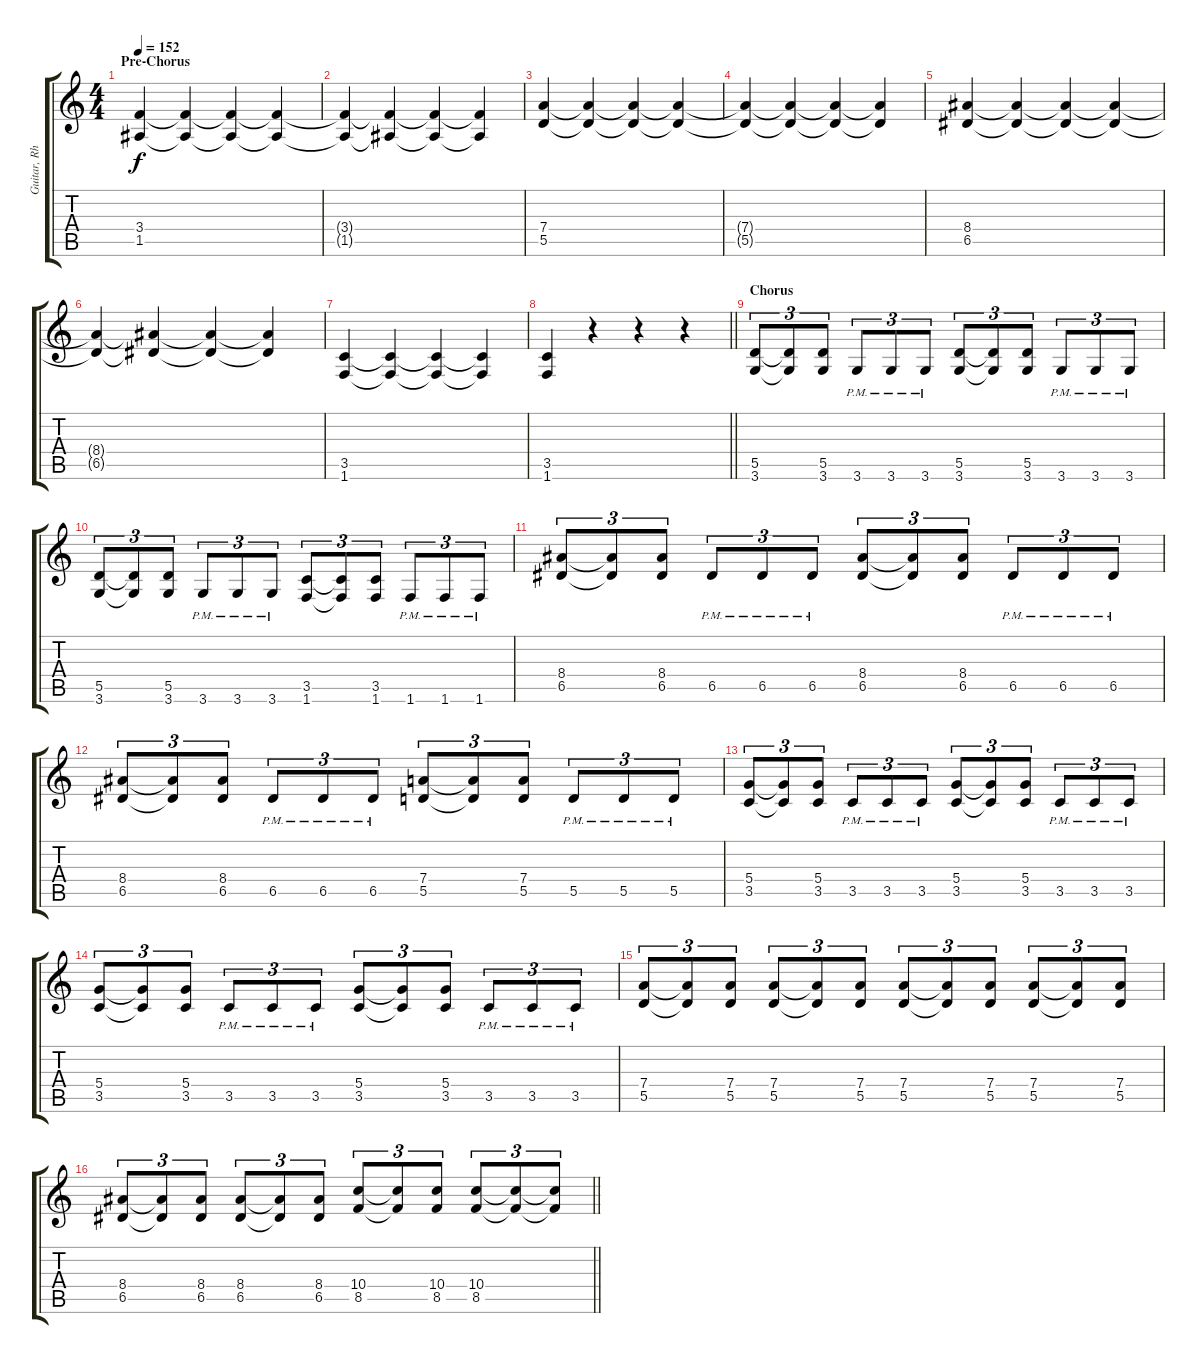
\track ("Guitar, Rhythm" "Guitar, Rh") {instrument overdrivenguitar}
\staff {score tabs}
\tuning (E4 B3 G3 D3 A2 E2) {hide}
\ts (4 4)
\section ("" "Pre-Chorus")
\tempo 152
\clef g2
\ks c
(3.4 1.5).4{dy f} (3.4{t} 1.5{t}).4 (3.4{t} 1.5{t}).4 (3.4{t} 1.5{t}).4 |
(3.4{t} 1.5{t}).4 (3.4{t} 1.5{t}).4 (3.4{t} 1.5{t}).4 (3.4{t} 1.5{t}).4 |
(7.4 5.5).4 (7.4{t} 5.5{t}).4 (7.4{t} 5.5{t}).4 (7.4{t} 5.5{t}).4 |
(7.4{t} 5.5{t}).4 (7.4{t} 5.5{t}).4 (7.4{t} 5.5{t}).4 (7.4{t} 5.5{t}).4 |
(8.4 6.5).4 (8.4{t} 6.5{t}).4 (8.4{t} 6.5{t}).4 (8.4{t} 6.5{t}).4 |
(8.4{t} 6.5{t}).4 (8.4{t} 6.5{t}).4 (8.4{t} 6.5{t}).4 (8.4{t} 6.5{t}).4 |
(3.5 1.6).4 (3.5{t} 1.6{t}).4 (3.5{t} 1.6{t}).4 (3.5{t} 1.6{t}).4 |
\barLineRight lightlight
(3.5 1.6).4 r.4 r.4 r.4 |
\section ("" "Chorus")
(5.5 3.6).8{tu (3 2)} (5.5{t} 3.6{t}).8{tu (3 2)} (5.5 3.6).8{tu (3 2)} 3.6{pm}.8{tu (3 2)} 3.6{pm}.8{tu (3 2)} 3.6{pm}.8{tu (3 2)} (5.5 3.6).8{tu (3 2)} (5.5{t} 3.6{t}).8{tu (3 2)} (5.5 3.6).8{tu (3 2)} 3.6{pm}.8{tu (3 2)} 3.6{pm}.8{tu (3 2)} 3.6{pm}.8{tu (3 2)} |
(5.5 3.6).8{tu (3 2)} (5.5{t} 3.6{t}).8{tu (3 2)} (5.5 3.6).8{tu (3 2)} 3.6{pm}.8{tu (3 2)} 3.6{pm}.8{tu (3 2)} 3.6{pm}.8{tu (3 2)} (3.5 1.6).8{tu (3 2)} (3.5{t} 1.6{t}).8{tu (3 2)} (3.5 1.6).8{tu (3 2)} 1.6{pm}.8{tu (3 2)} 1.6{pm}.8{tu (3 2)} 1.6{pm}.8{tu (3 2)} |
(8.4 6.5).8{tu (3 2)} (8.4{t} 6.5{t}).8{tu (3 2)} (8.4 6.5).8{tu (3 2)} 6.5{pm}.8{tu (3 2)} 6.5{pm}.8{tu (3 2)} 6.5{pm}.8{tu (3 2)} (8.4 6.5).8{tu (3 2)} (8.4{t} 6.5{t}).8{tu (3 2)} (8.4 6.5).8{tu (3 2)} 6.5{pm}.8{tu (3 2)} 6.5{pm}.8{tu (3 2)} 6.5{pm}.8{tu (3 2)} |
(8.4 6.5).8{tu (3 2)} (8.4{t} 6.5{t}).8{tu (3 2)} (8.4 6.5).8{tu (3 2)} 6.5{pm}.8{tu (3 2)} 6.5{pm}.8{tu (3 2)} 6.5{pm}.8{tu (3 2)} (7.4 5.5).8{tu (3 2)} (7.4{t} 5.5{t}).8{tu (3 2)} (7.4 5.5).8{tu (3 2)} 5.5{pm}.8{tu (3 2)} 5.5{pm}.8{tu (3 2)} 5.5{pm}.8{tu (3 2)} |
(5.4 3.5).8{tu (3 2)} (5.4{t} 3.5{t}).8{tu (3 2)} (5.4 3.5).8{tu (3 2)} 3.5{pm}.8{tu (3 2)} 3.5{pm}.8{tu (3 2)} 3.5{pm}.8{tu (3 2)} (5.4 3.5).8{tu (3 2)} (5.4{t} 3.5{t}).8{tu (3 2)} (5.4 3.5).8{tu (3 2)} 3.5{pm}.8{tu (3 2)} 3.5{pm}.8{tu (3 2)} 3.5{pm}.8{tu (3 2)} |
(5.4 3.5).8{tu (3 2)} (5.4{t} 3.5{t}).8{tu (3 2)} (5.4 3.5).8{tu (3 2)} 3.5{pm}.8{tu (3 2)} 3.5{pm}.8{tu (3 2)} 3.5{pm}.8{tu (3 2)} (5.4 3.5).8{tu (3 2)} (5.4{t} 3.5{t}).8{tu (3 2)} (5.4 3.5).8{tu (3 2)} 3.5{pm}.8{tu (3 2)} 3.5{pm}.8{tu (3 2)} 3.5{pm}.8{tu (3 2)} |
(7.4 5.5).8{tu (3 2)} (7.4{t} 5.5{t}).8{tu (3 2)} (7.4 5.5).8{tu (3 2)} (7.4 5.5).8{tu (3 2)} (7.4{t} 5.5{t}).8{tu (3 2)} (7.4 5.5).8{tu (3 2)} (7.4 5.5).8{tu (3 2)} (7.4{t} 5.5{t}).8{tu (3 2)} (7.4 5.5).8{tu (3 2)} (7.4 5.5).8{tu (3 2)} (7.4{t} 5.5{t}).8{tu (3 2)} (7.4 5.5).8{tu (3 2)} |
\barLineRight lightlight
(8.4 6.5).8{tu (3 2)} (8.4{t} 6.5{t}).8{tu (3 2)} (8.4 6.5).8{tu (3 2)} (8.4 6.5).8{tu (3 2)} (8.4{t} 6.5{t}).8{tu (3 2)} (8.4 6.5).8{tu (3 2)} (10.4 8.5).8{tu (3 2)} (10.4{t} 8.5{t}).8{tu (3 2)} (10.4 8.5).8{tu (3 2)} (10.4 8.5).8{tu (3 2)} (10.4{t} 8.5{t}).8{tu (3 2)} (10.4{t} 8.5{t}).8{tu (3 2)}
